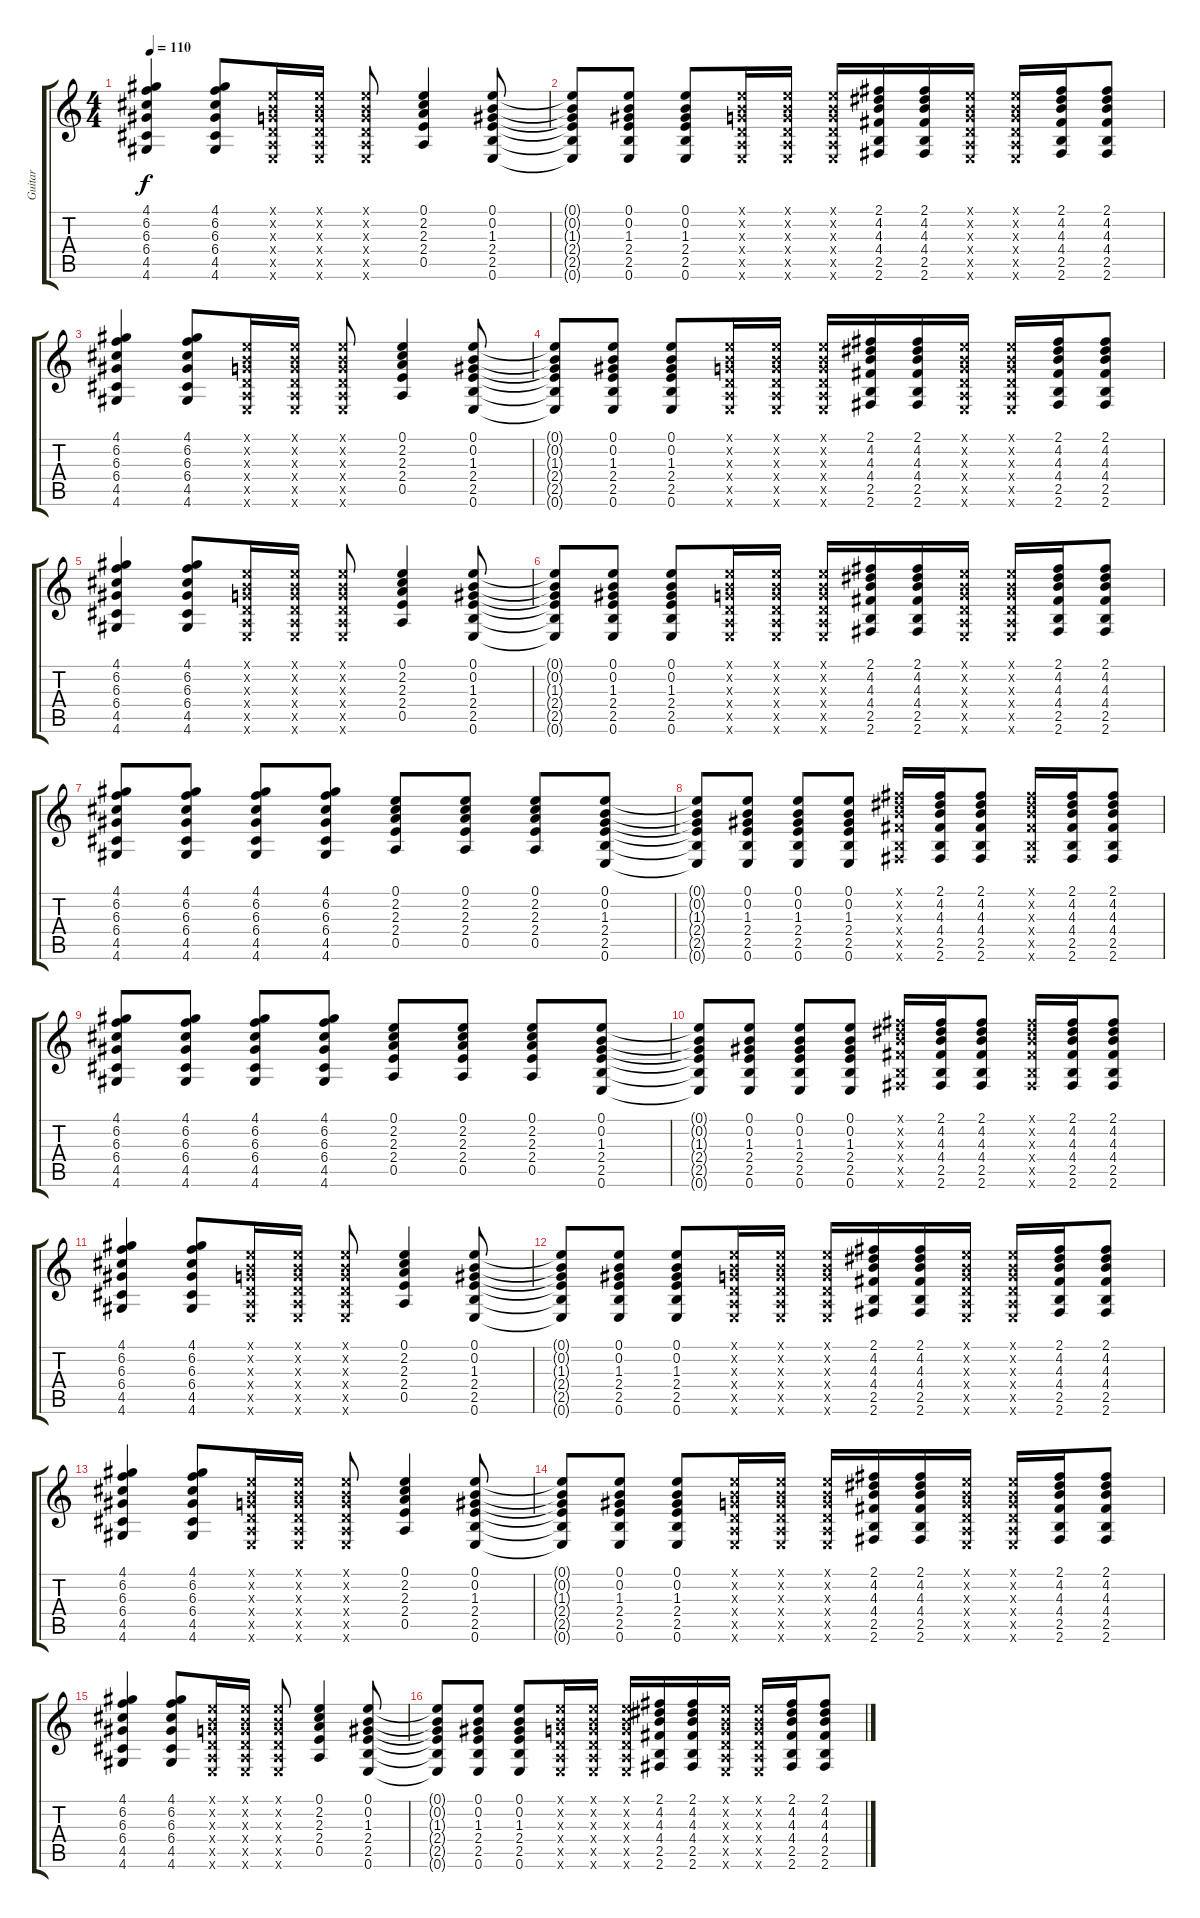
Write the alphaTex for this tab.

\track ("Guitar" "Guitar") {instrument distortionguitar}
\staff {score tabs}
\tuning (E4 B3 G3 D3 A2 E2) {hide}
\ts (4 4)
\tempo 110
\clef g2
\ks c
(4.1 6.2 6.3 6.4 4.5 4.6).4{dy f} (4.1 6.2 6.3 6.4 4.5 4.6).8 (0.1{x} 0.2{x} 0.3{x} 0.4{x} 0.5{x} 0.6{x}).16 (0.1{x} 0.2{x} 0.3{x} 0.4{x} 0.5{x} 0.6{x}).16 (0.1{x} 0.2{x} 0.3{x} 0.4{x} 0.5{x} 0.6{x}).8 (0.1 2.2 2.3 2.4 0.5).4 (0.1 0.2 1.3 2.4 2.5 0.6).8 |
(0.1{t} 0.2{t} 1.3{t} 2.4{t} 2.5{t} 0.6{t}).8 (0.1 0.2 1.3 2.4 2.5 0.6).8 (0.1 0.2 1.3 2.4 2.5 0.6).8 (0.1{x} 0.2{x} 0.3{x} 0.4{x} 0.5{x} 0.6{x}).16 (0.1{x} 0.2{x} 0.3{x} 0.4{x} 0.5{x} 0.6{x}).16 (0.1{x} 0.2{x} 0.3{x} 0.4{x} 0.5{x} 0.6{x}).16 (2.1 4.2 4.3 4.4 2.5 2.6).16 (2.1 4.2 4.3 4.4 2.5 2.6).16 (0.1{x} 0.2{x} 0.3{x} 0.4{x} 0.5{x} 0.6{x}).16 (0.1{x} 0.2{x} 0.3{x} 0.4{x} 0.5{x} 0.6{x}).16 (2.1 4.2 4.3 4.4 2.5 2.6).16 (2.1 4.2 4.3 4.4 2.5 2.6).8 |
(4.1 6.2 6.3 6.4 4.5 4.6).4 (4.1 6.2 6.3 6.4 4.5 4.6).8 (0.1{x} 0.2{x} 0.3{x} 0.4{x} 0.5{x} 0.6{x}).16 (0.1{x} 0.2{x} 0.3{x} 0.4{x} 0.5{x} 0.6{x}).16 (0.1{x} 0.2{x} 0.3{x} 0.4{x} 0.5{x} 0.6{x}).8 (0.1 2.2 2.3 2.4 0.5).4 (0.1 0.2 1.3 2.4 2.5 0.6).8 |
(0.1{t} 0.2{t} 1.3{t} 2.4{t} 2.5{t} 0.6{t}).8 (0.1 0.2 1.3 2.4 2.5 0.6).8 (0.1 0.2 1.3 2.4 2.5 0.6).8 (0.1{x} 0.2{x} 0.3{x} 0.4{x} 0.5{x} 0.6{x}).16 (0.1{x} 0.2{x} 0.3{x} 0.4{x} 0.5{x} 0.6{x}).16 (0.1{x} 0.2{x} 0.3{x} 0.4{x} 0.5{x} 0.6{x}).16 (2.1 4.2 4.3 4.4 2.5 2.6).16 (2.1 4.2 4.3 4.4 2.5 2.6).16 (0.1{x} 0.2{x} 0.3{x} 0.4{x} 0.5{x} 0.6{x}).16 (0.1{x} 0.2{x} 0.3{x} 0.4{x} 0.5{x} 0.6{x}).16 (2.1 4.2 4.3 4.4 2.5 2.6).16 (2.1 4.2 4.3 4.4 2.5 2.6).8 |
(4.1 6.2 6.3 6.4 4.5 4.6).4 (4.1 6.2 6.3 6.4 4.5 4.6).8 (0.1{x} 0.2{x} 0.3{x} 0.4{x} 0.5{x} 0.6{x}).16 (0.1{x} 0.2{x} 0.3{x} 0.4{x} 0.5{x} 0.6{x}).16 (0.1{x} 0.2{x} 0.3{x} 0.4{x} 0.5{x} 0.6{x}).8 (0.1 2.2 2.3 2.4 0.5).4 (0.1 0.2 1.3 2.4 2.5 0.6).8 |
(0.1{t} 0.2{t} 1.3{t} 2.4{t} 2.5{t} 0.6{t}).8 (0.1 0.2 1.3 2.4 2.5 0.6).8 (0.1 0.2 1.3 2.4 2.5 0.6).8 (0.1{x} 0.2{x} 0.3{x} 0.4{x} 0.5{x} 0.6{x}).16 (0.1{x} 0.2{x} 0.3{x} 0.4{x} 0.5{x} 0.6{x}).16 (0.1{x} 0.2{x} 0.3{x} 0.4{x} 0.5{x} 0.6{x}).16 (2.1 4.2 4.3 4.4 2.5 2.6).16 (2.1 4.2 4.3 4.4 2.5 2.6).16 (0.1{x} 0.2{x} 0.3{x} 0.4{x} 0.5{x} 0.6{x}).16 (0.1{x} 0.2{x} 0.3{x} 0.4{x} 0.5{x} 0.6{x}).16 (2.1 4.2 4.3 4.4 2.5 2.6).16 (2.1 4.2 4.3 4.4 2.5 2.6).8 |
(4.1 6.2 6.3 6.4 4.5 4.6).8 (4.1 6.2 6.3 6.4 4.5 4.6).8 (4.1 6.2 6.3 6.4 4.5 4.6).8 (4.1 6.2 6.3 6.4 4.5 4.6).8 (0.1 2.2 2.3 2.4 0.5).8 (0.1 2.2 2.3 2.4 0.5).8 (0.1 2.2 2.3 2.4 0.5).8 (0.1 0.2 1.3 2.4 2.5 0.6).8 |
(0.1{t} 0.2{t} 1.3{t} 2.4{t} 2.5{t} 0.6{t}).8 (0.1 0.2 1.3 2.4 2.5 0.6).8 (0.1 0.2 1.3 2.4 2.5 0.6).8 (0.1 0.2 1.3 2.4 2.5 0.6).8 (2.1{x} 4.2{x} 4.3{x} 4.4{x} 2.5{x} 2.6{x}).16 (2.1 4.2 4.3 4.4 2.5 2.6).16 (2.1 4.2 4.3 4.4 2.5 2.6).8 (2.1{x} 4.2{x} 4.3{x} 4.4{x} 2.5{x} 2.6{x}).16 (2.1 4.2 4.3 4.4 2.5 2.6).16 (2.1 4.2 4.3 4.4 2.5 2.6).8 |
(4.1 6.2 6.3 6.4 4.5 4.6).8 (4.1 6.2 6.3 6.4 4.5 4.6).8 (4.1 6.2 6.3 6.4 4.5 4.6).8 (4.1 6.2 6.3 6.4 4.5 4.6).8 (0.1 2.2 2.3 2.4 0.5).8 (0.1 2.2 2.3 2.4 0.5).8 (0.1 2.2 2.3 2.4 0.5).8 (0.1 0.2 1.3 2.4 2.5 0.6).8 |
(0.1{t} 0.2{t} 1.3{t} 2.4{t} 2.5{t} 0.6{t}).8 (0.1 0.2 1.3 2.4 2.5 0.6).8 (0.1 0.2 1.3 2.4 2.5 0.6).8 (0.1 0.2 1.3 2.4 2.5 0.6).8 (2.1{x} 4.2{x} 4.3{x} 4.4{x} 2.5{x} 2.6{x}).16 (2.1 4.2 4.3 4.4 2.5 2.6).16 (2.1 4.2 4.3 4.4 2.5 2.6).8 (2.1{x} 4.2{x} 4.3{x} 4.4{x} 2.5{x} 2.6{x}).16 (2.1 4.2 4.3 4.4 2.5 2.6).16 (2.1 4.2 4.3 4.4 2.5 2.6).8 |
(4.1 6.2 6.3 6.4 4.5 4.6).4 (4.1 6.2 6.3 6.4 4.5 4.6).8 (0.1{x} 0.2{x} 0.3{x} 0.4{x} 0.5{x} 0.6{x}).16 (0.1{x} 0.2{x} 0.3{x} 0.4{x} 0.5{x} 0.6{x}).16 (0.1{x} 0.2{x} 0.3{x} 0.4{x} 0.5{x} 0.6{x}).8 (0.1 2.2 2.3 2.4 0.5).4 (0.1 0.2 1.3 2.4 2.5 0.6).8 |
(0.1{t} 0.2{t} 1.3{t} 2.4{t} 2.5{t} 0.6{t}).8 (0.1 0.2 1.3 2.4 2.5 0.6).8 (0.1 0.2 1.3 2.4 2.5 0.6).8 (0.1{x} 0.2{x} 0.3{x} 0.4{x} 0.5{x} 0.6{x}).16 (0.1{x} 0.2{x} 0.3{x} 0.4{x} 0.5{x} 0.6{x}).16 (0.1{x} 0.2{x} 0.3{x} 0.4{x} 0.5{x} 0.6{x}).16 (2.1 4.2 4.3 4.4 2.5 2.6).16 (2.1 4.2 4.3 4.4 2.5 2.6).16 (0.1{x} 0.2{x} 0.3{x} 0.4{x} 0.5{x} 0.6{x}).16 (0.1{x} 0.2{x} 0.3{x} 0.4{x} 0.5{x} 0.6{x}).16 (2.1 4.2 4.3 4.4 2.5 2.6).16 (2.1 4.2 4.3 4.4 2.5 2.6).8 |
(4.1 6.2 6.3 6.4 4.5 4.6).4 (4.1 6.2 6.3 6.4 4.5 4.6).8 (0.1{x} 0.2{x} 0.3{x} 0.4{x} 0.5{x} 0.6{x}).16 (0.1{x} 0.2{x} 0.3{x} 0.4{x} 0.5{x} 0.6{x}).16 (0.1{x} 0.2{x} 0.3{x} 0.4{x} 0.5{x} 0.6{x}).8 (0.1 2.2 2.3 2.4 0.5).4 (0.1 0.2 1.3 2.4 2.5 0.6).8 |
(0.1{t} 0.2{t} 1.3{t} 2.4{t} 2.5{t} 0.6{t}).8 (0.1 0.2 1.3 2.4 2.5 0.6).8 (0.1 0.2 1.3 2.4 2.5 0.6).8 (0.1{x} 0.2{x} 0.3{x} 0.4{x} 0.5{x} 0.6{x}).16 (0.1{x} 0.2{x} 0.3{x} 0.4{x} 0.5{x} 0.6{x}).16 (0.1{x} 0.2{x} 0.3{x} 0.4{x} 0.5{x} 0.6{x}).16 (2.1 4.2 4.3 4.4 2.5 2.6).16 (2.1 4.2 4.3 4.4 2.5 2.6).16 (0.1{x} 0.2{x} 0.3{x} 0.4{x} 0.5{x} 0.6{x}).16 (0.1{x} 0.2{x} 0.3{x} 0.4{x} 0.5{x} 0.6{x}).16 (2.1 4.2 4.3 4.4 2.5 2.6).16 (2.1 4.2 4.3 4.4 2.5 2.6).8 |
(4.1 6.2 6.3 6.4 4.5 4.6).4 (4.1 6.2 6.3 6.4 4.5 4.6).8 (0.1{x} 0.2{x} 0.3{x} 0.4{x} 0.5{x} 0.6{x}).16 (0.1{x} 0.2{x} 0.3{x} 0.4{x} 0.5{x} 0.6{x}).16 (0.1{x} 0.2{x} 0.3{x} 0.4{x} 0.5{x} 0.6{x}).8 (0.1 2.2 2.3 2.4 0.5).4 (0.1 0.2 1.3 2.4 2.5 0.6).8 |
(0.1{t} 0.2{t} 1.3{t} 2.4{t} 2.5{t} 0.6{t}).8 (0.1 0.2 1.3 2.4 2.5 0.6).8 (0.1 0.2 1.3 2.4 2.5 0.6).8 (0.1{x} 0.2{x} 0.3{x} 0.4{x} 0.5{x} 0.6{x}).16 (0.1{x} 0.2{x} 0.3{x} 0.4{x} 0.5{x} 0.6{x}).16 (0.1{x} 0.2{x} 0.3{x} 0.4{x} 0.5{x} 0.6{x}).16 (2.1 4.2 4.3 4.4 2.5 2.6).16 (2.1 4.2 4.3 4.4 2.5 2.6).16 (0.1{x} 0.2{x} 0.3{x} 0.4{x} 0.5{x} 0.6{x}).16 (0.1{x} 0.2{x} 0.3{x} 0.4{x} 0.5{x} 0.6{x}).16 (2.1 4.2 4.3 4.4 2.5 2.6).16 (2.1 4.2 4.3 4.4 2.5 2.6).8
